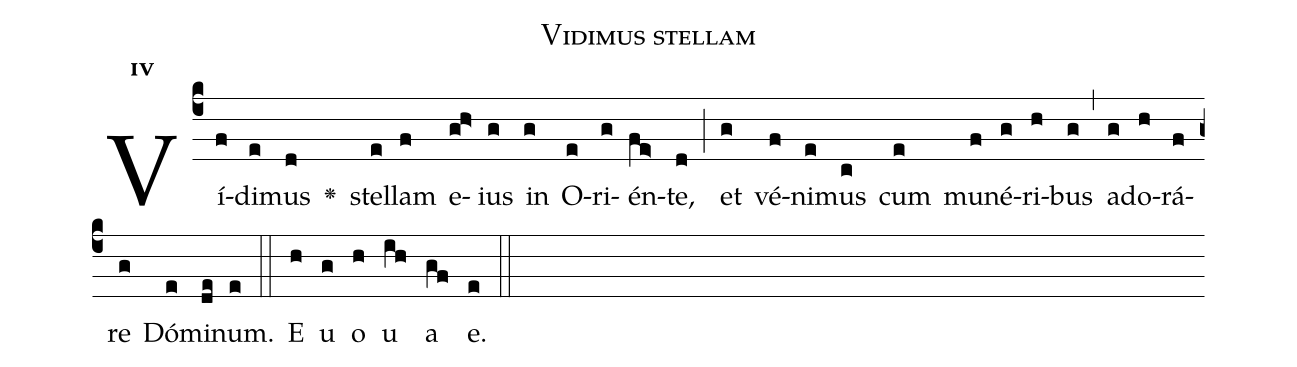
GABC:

name:Vidimus stellam;
office-part:Antiphona;
mode:4;
%%
initial-style: 1;
name: Vidimus stellam
book: Antiphonae & Responsoria/Tomus I, p. 140;
occasion: Die 9 Ianuarii Vel Feria IV;
office-part: Laudes Ant E;
user-notes: ;
commentary: ;
annotation: 4e;
centering-scheme: english;
fontsize: 12;
font: OFLSortsMillGoudy;
height: 11;
width: 4.5;
%%
(c4)Ví(f)di(e)mus(d) <v>\greheightstar</v>() stel(e)lam(f) e(gh>)ius(g) in(g) O(e)ri(g)én(fe>)te,(d) (;) et(g) vé(f)ni(e)mus(c) cum(e) mu(f)né(g)ri(h)bus(g) (,) ad(g)o(h)rá(f)re(g) Dó(e)mi(de)num.(e) (::)
E(h) u(g) o(h) u(ih) a(gf) e.(e) (::)
